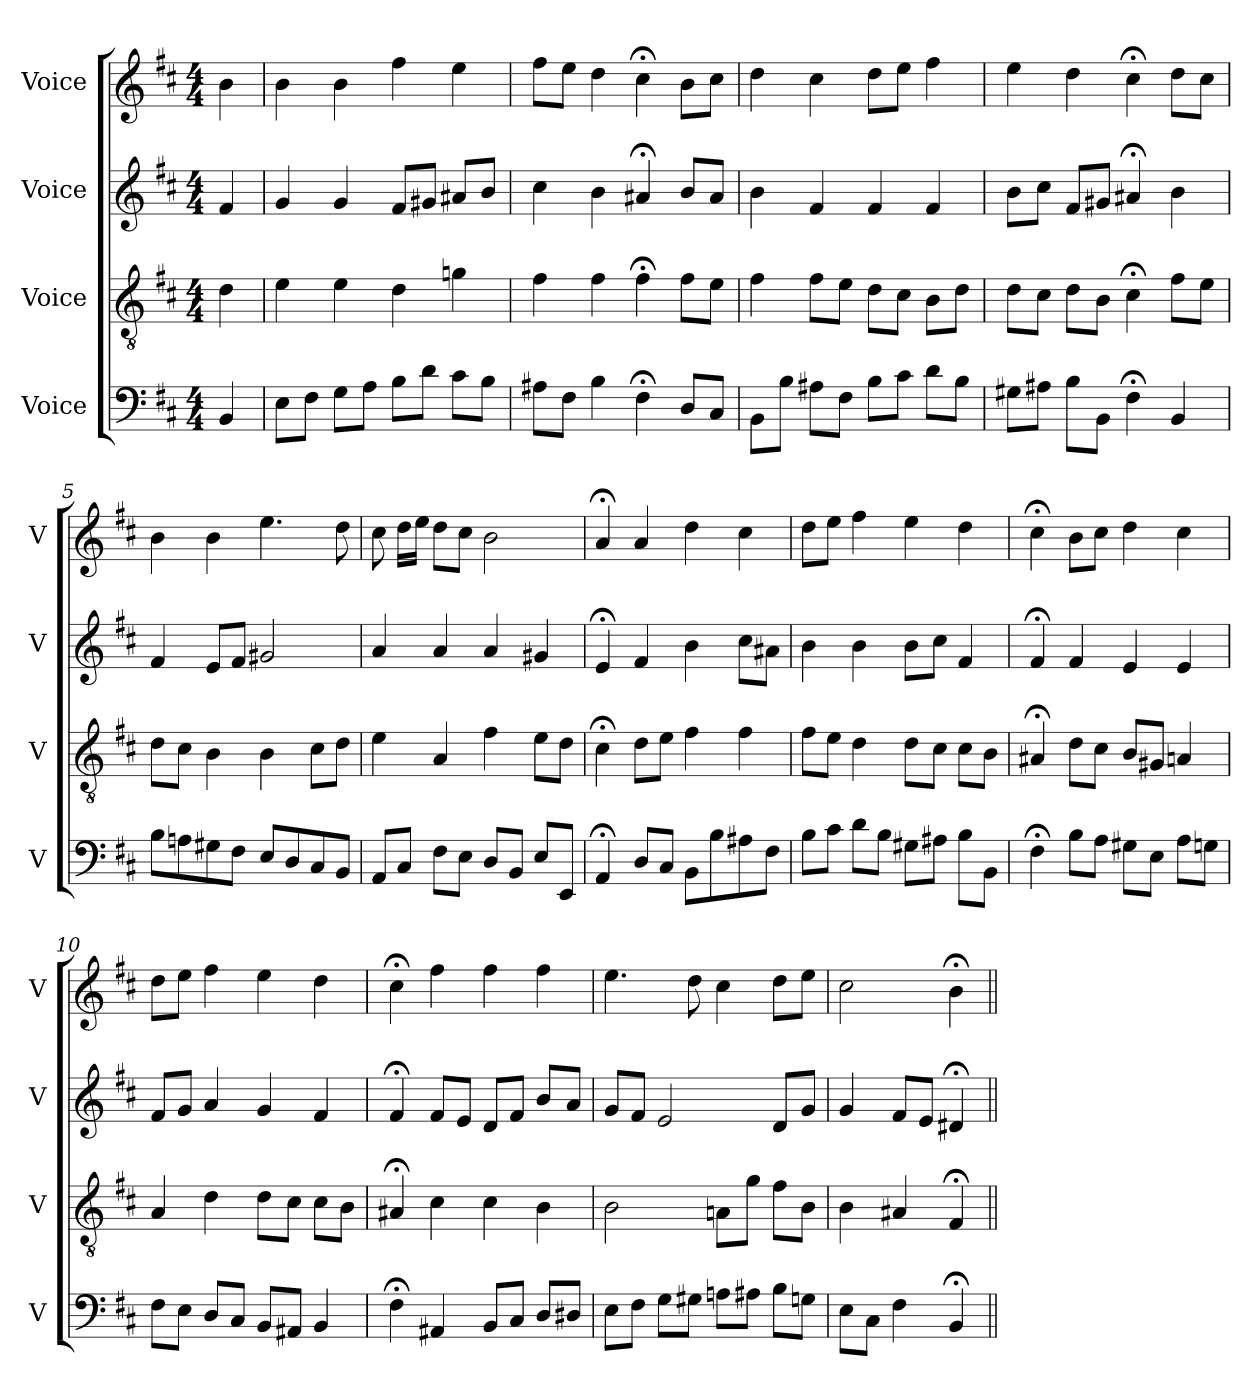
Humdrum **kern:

**kern	**kern	**kern	**kern
*part4	*part3	*part2	*part1
*staff4	*staff3	*staff2	*staff1
*I"Voice	*I"Voice	*I"Voice	*I"Voice
*I'V	*I'V	*I'V	*I'V
*clefF4	*clefGv2	*clefG2	*clefG2
*k[f#c#]	*k[f#c#]	*k[f#c#]	*k[f#c#]
*M4/4	*M4/4	*M4/4	*M4/4
=	=	=	=
4BB/	4d\	4f#/	4b\
=1	=1	=1	=1
8E\L	4e\	4g/	4b\
8F#\J	.	.	.
8G\L	4e\	4g/	4b\
8A\J	.	.	.
8B\L	4d\	8f#/L	4ff#\
8d\J	.	8g#X/J	.
8c#\L	4gn\	8a#X/L	4ee\
8B\J	.	8b/J	.
=2	=2	=2	=2
8A#X\L	4f#\	4cc#\	8ff#\L
8F#\J	.	.	8ee\J
4B\	4f#\	4b\	4dd\
4F#;<\	4f#;<\	4a#X;</	4cc#;<\
8D/L	8f#\L	8b/L	8b\L
8C#/J	8e\J	8a#/J	8cc#\J
=3	=3	=3	=3
8BB\L	4f#\	4b\	4dd\
8B\J	.	.	.
8A#X\L	8f#\L	4f#/	4cc#\
8F#\J	8e\J	.	.
8B\L	8d\L	4f#/	8dd\L
8c#\J	8c#\J	.	8ee\J
8d\L	8B\L	4f#/	4ff#\
8B\J	8d\J	.	.
=4	=4	=4	=4
8G#X\L	8d\L	8b\L	4ee\
8A#X\J	8c#\J	8cc#\J	.
8B\L	8d\L	8f#/L	4dd\
8BB\J	8B\J	8g#X/J	.
4F#;<\	4c#;<\	4a#X;</	4cc#;<\
4BB/	8f#\L	4b\	8dd\L
.	8e\J	.	8cc#\J
!!LO:LB:g=z
=5	=5	=5	=5
8B\L	8d\L	4f#/	4b\
8An\	8c#\J	.	.
8G#X\	4B\	8e/L	4b\
8F#\J	.	8f#/J	.
8E/L	4B\	2g#X/	4.ee\
8D/	.	.	.
8C#/	8c#\L	.	.
8BB/J	8d\J	.	8dd\
=6	=6	=6	=6
8AA/L	4e\	4a/	8cc#\
8C#/J	.	.	16dd\LL
.	.	.	16ee\JJ
8F#\L	4A/	4a/	8dd\L
8E\J	.	.	8cc#\J
8D/L	4f#\	4a/	2b\
8BB/J	.	.	.
8E/L	8e\L	4g#X/	.
8EE/J	8d\J	.	.
=7	=7	=7	=7
4AA;</	4c#;<\	4e;</	4a;</
8D/L	8d\L	4f#/	4a/
8C#/J	8e\J	.	.
8BB\L	4f#\	4b\	4dd\
8B\	.	.	.
8A#X\	4f#\	8cc#\L	4cc#\
8F#\J	.	8a#X\J	.
=8	=8	=8	=8
8B\L	8f#\L	4b\	8dd\L
8c#\J	8e\J	.	8ee\J
8d\L	4d\	4b\	4ff#\
8B\J	.	.	.
8G#X\L	8d\L	8b\L	4ee\
8A#X\J	8c#\J	8cc#\J	.
8B\L	8c#\L	4f#/	4dd\
8BB\J	8B\J	.	.
!!LO:PB:g=z
=9	=9	=9	=9
4F#;<\	4A#X;</	4f#;</	4cc#;<\
8B\L	8d\L	4f#/	8b\L
8A\J	8c#\J	.	8cc#\J
8G#X\L	8B/L	4e/	4dd\
8E\J	8G#X/J	.	.
8A\L	4An/	4e/	4cc#\
8Gn\J	.	.	.
=10	=10	=10	=10
8F#\L	4A/	8f#/L	8dd\L
8E\J	.	8g/J	8ee\J
8D/L	4d\	4a/	4ff#\
8C#/J	.	.	.
8BB/L	8d\L	4g/	4ee\
8AA#X/J	8c#\J	.	.
4BB/	8c#\L	4f#/	4dd\
.	8B\J	.	.
=11	=11	=11	=11
4F#;<\	4A#X;</	4f#;</	4cc#;<\
4AA#X/	4c#\	8f#/L	4ff#\
.	.	8e/J	.
8BB/L	4c#\	8d/L	4ff#\
8C#/J	.	8f#/J	.
8D/L	4B\	8b/L	4ff#\
8D#X/J	.	8a/J	.
=12	=12	=12	=12
8E\L	2B\	8g/L	4.ee\
8F#\J	.	8f#/J	.
8G\L	.	2e/	.
8G#X\J	.	.	8dd\
8An\L	8An\L	.	4cc#\
8A#X\J	8g\J	.	.
8B\L	8f#\L	8d/L	8dd\L
8Gn\J	8B\J	8g/J	8ee\J
!!LO:LB:g=z
=13	=13	=13	=13
8E\L	4B\	4g/	2cc#\
8C#\J	.	.	.
4F#\	4A#X/	8f#/L	.
.	.	8e/J	.
4BB;</	4F#;</	4d#X;</	4b;<\
=||	=||	=||	=||
*-	*-	*-	*-
